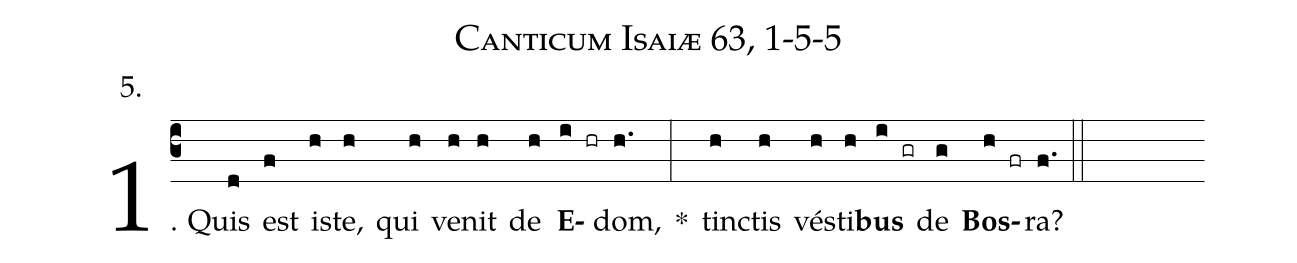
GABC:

name: Canticum Isaiæ 63, 1-5-5;
annotation: 5.;
%%
(c3)1. Quis(d) est(f) is(h)te,(h) qui(h) ve(h)nit(h) de(h) <b>E</b>(i hr)dom,(h.) *(:) tinc(h)tis(h) vés(h)ti(h)<b>bus</b>(i gr) de(g) <b>Bos</b>(h fr)ra?(f.) (::)
